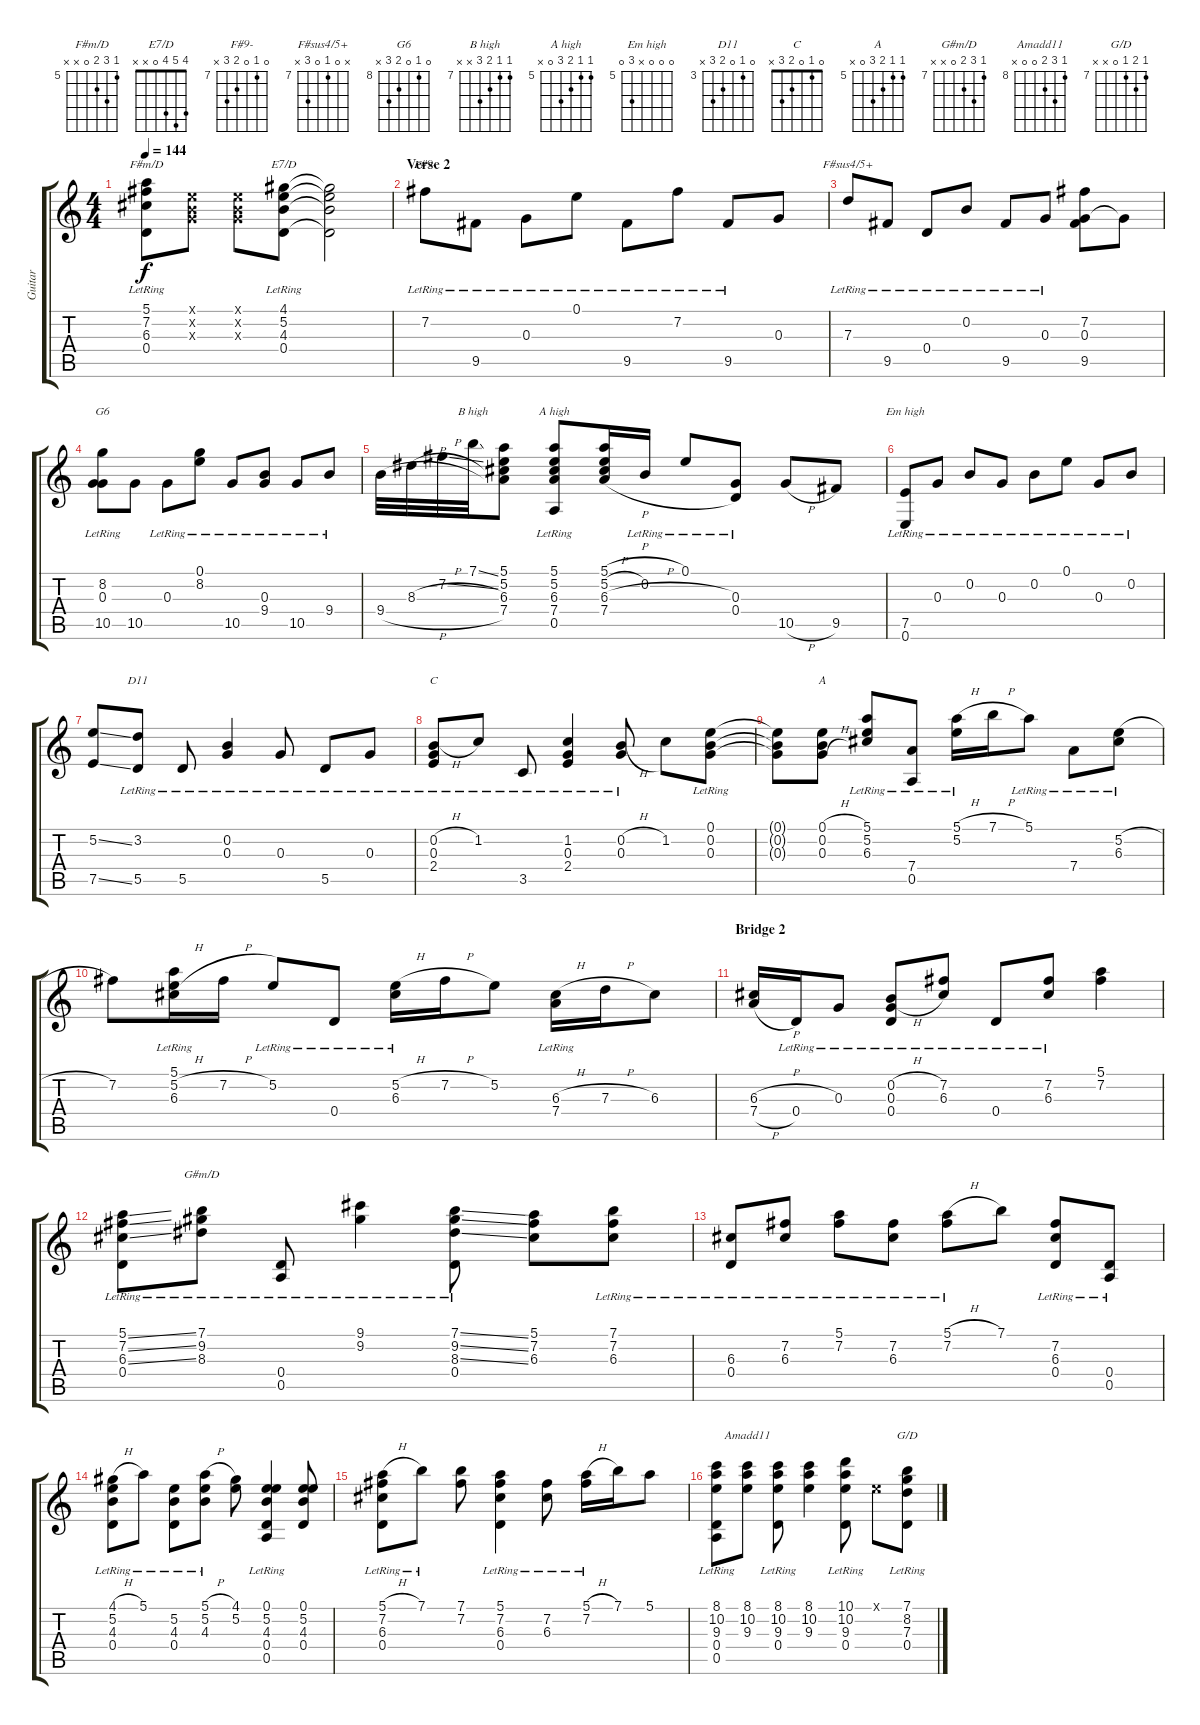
\track ("Guitar" "Guitar") {instrument acousticguitarsteel}
\staff {score tabs}
\tuning (E4 B3 G3 D3 A2 E2) {hide}
\chord ("F#m/D" 5 7 6 0 x x) {firstfret 5}
\chord ("E7/D" 4 5 4 0 x x)
\chord ("F#9-" 0 7 0 8 9 x) {firstfret 7}
\chord ("F#sus4/5+" x 0 7 0 9 x) {firstfret 7}
\chord ("G6" 0 8 0 9 10 x) {firstfret 8}
\chord ("B high" 7 7 8 9 x x) {firstfret 7}
\chord ("A high" 5 5 6 7 0 x) {firstfret 5}
\chord ("Em high" 0 0 0 x 7 0) {firstfret 5}
\chord ("D11" 0 3 0 4 5 x) {firstfret 3}
\chord ("C" 0 1 0 2 3 x)
\chord ("A" 5 5 6 7 0 x) {firstfret 5}
\chord ("G#m/D" 7 9 8 0 x x) {firstfret 7}
\chord ("Amadd11" 8 10 9 0 0 x) {firstfret 8}
\chord ("G/D" 7 8 7 0 x x) {firstfret 7}
\ts (4 4)
\tempo 144
\clef g2
\ks c
(5.1 7.2 6.3 0.4{lr}).8{ch "F#m/D" dy f} (0.1{x} 0.2{x} 0.3{x}).8 (0.1{x} 0.2{x} 0.3{x}).8 (4.1{lr} 5.2 4.3 0.4{lr}).8{ch "E7/D"} (4.1{t} 5.2{t} 4.3{t} 0.4{t}).2 |
\section ("" "Verse 2")
7.2{lr}.8{ch "F#9-"} 9.5{lr}.8 0.3{lr}.8 0.1{lr}.8 9.5{lr}.8 7.2{lr}.8 9.5{lr}.8 0.3.8 |
7.3{lr}.8{ch "F#sus4/5+"} 9.5{lr}.8 0.4{lr}.8 0.2{lr}.8 9.5{lr}.8 0.3{lr}.8 (7.2 0.3 9.5).8 0.3{t}.8 |
(8.2{lr} 0.3{lr} 10.5).8{ch "G6"} 10.5.8 0.3{lr}.8 (0.1{lr} 8.2{lr}).8 10.5{lr}.8 (0.3{lr} 9.4{lr}).8 10.5{lr}.8 9.4{lr}.8 |
9.4{h}.32 8.3{h}.32 7.2{ss}.32 7.1{ss}.32{ch "B high"} (5.1 5.2 6.3 7.4).8 (5.1 5.2 6.3 7.4 0.5{lr}).8{ch "A high"} (5.1{h} 5.2{h} 6.3{h} 7.4{h}).16 0.2{lr}.16 0.1{lr}.8 (0.3{lr} 0.4{lr}).8 10.5{h}.8 9.5.8 |
(7.5{lr} 0.6{lr}).8{ch "Em high"} 0.3{lr}.8 0.2{lr}.8 0.3{lr}.8 0.2{lr}.8 0.1{lr}.8 0.3{lr}.8 0.2{lr}.8 |
(5.2{ss} 7.5{ss}).8 (3.2{lr} 5.5).8{ch "D11"} 5.5{lr}.8 (0.2{lr} 0.3).4 0.3{lr}.8 5.5{lr}.8 0.3{lr}.8 |
(0.2{h} 0.3{lr} 2.4{lr}).8{ch "C"} 1.2{lr}.8 3.5{lr}.8 (1.2 0.3 2.4{lr}).4 (0.2{h} 0.3{lr}).8 1.2.8 (0.1{lr} 0.2{lr} 0.3{lr}).8 |
(0.1{t} 0.2{t} 0.3{t}).8 (0.1{h} 0.2{h} 0.3{h}).8{ch "A"} (5.1{lr} 5.2{lr} 6.3{lr}).8 (7.4 0.5{lr}).8 (5.1{h} 5.2{lr}).16 7.1{h}.16 5.1{lr}.8 7.4{lr}.8 (5.2{h} 6.3{lr}).8 |
7.2.8 (5.1{lr} 5.2{h} 6.3{lr}).16 7.2{h}.16 5.2{lr}.8 0.4{lr}.8 (5.2{h} 6.3{lr}).16 7.2{h}.16 5.2.8 (6.3{h} 7.4{lr}).16 7.3{h}.16 6.3.8 |
\section ("" "Bridge 2")
(6.3{h} 7.4{h}).16 0.4{lr}.16 0.3{lr}.8 (0.2{h} 0.3{h} 0.4{lr}).8 (7.2 6.3{lr}).8 0.4{lr}.8 (7.2 6.3{lr}).8 (5.1 7.2).4 |
(5.1{ss} 7.2{ss} 6.3{ss} 0.4{lr}).8 (7.1{lr} 9.2{lr} 8.3).8{ch "G#m/D"} (0.4{lr} 0.5{lr}).8 (9.1{lr} 9.2{lr}).4 (7.1{ss} 9.2{ss} 8.3{ss} 0.4{lr}).8 (5.1 7.2 6.3).8 (7.1{lr} 7.2{lr} 6.3).8 |
(6.3 0.4{lr}).8 (7.2 6.3{lr}).8 (5.1{lr} 7.2).8 (7.2 6.3{lr}).8 (5.1{h} 7.2{lr}).8 7.1.8 (7.2{lr} 6.3{lr} 0.4).8 (0.4{lr} 0.5{lr}).8 |
(4.1{h} 5.2{lr} 4.3{lr} 0.4{lr}).8 5.1{lr}.8 (5.2 4.3 0.4{lr}).8 (5.1{h} 5.2 4.3{lr}).8 (4.1 5.2).8 (0.1 5.2 4.3 0.4 0.5{lr}).4 (0.1 5.2 4.3 0.4).8 |
(5.1{h} 7.2{lr} 6.3{lr} 0.4{lr}).8 7.1{lr}.8 (7.1 7.2).8 (5.1{lr} 7.2 6.3 0.4{lr}).4 (7.2 6.3{lr}).8 (5.1{h} 7.2{lr}).16 7.1.16 5.1.8 |
(8.1 10.2 9.3 0.4{lr} 0.5{lr}).8 (8.1 10.2 9.3).8{ch "Amadd11"} (8.1 10.2 9.3 0.4{lr}).8 (8.1 10.2 9.3).4 (10.1 10.2{lr} 9.3{lr} 0.4{lr}).8 0.1{x}.8 (7.1 8.2 7.3{lr} 0.4{lr}).8{ch "G/D"}
